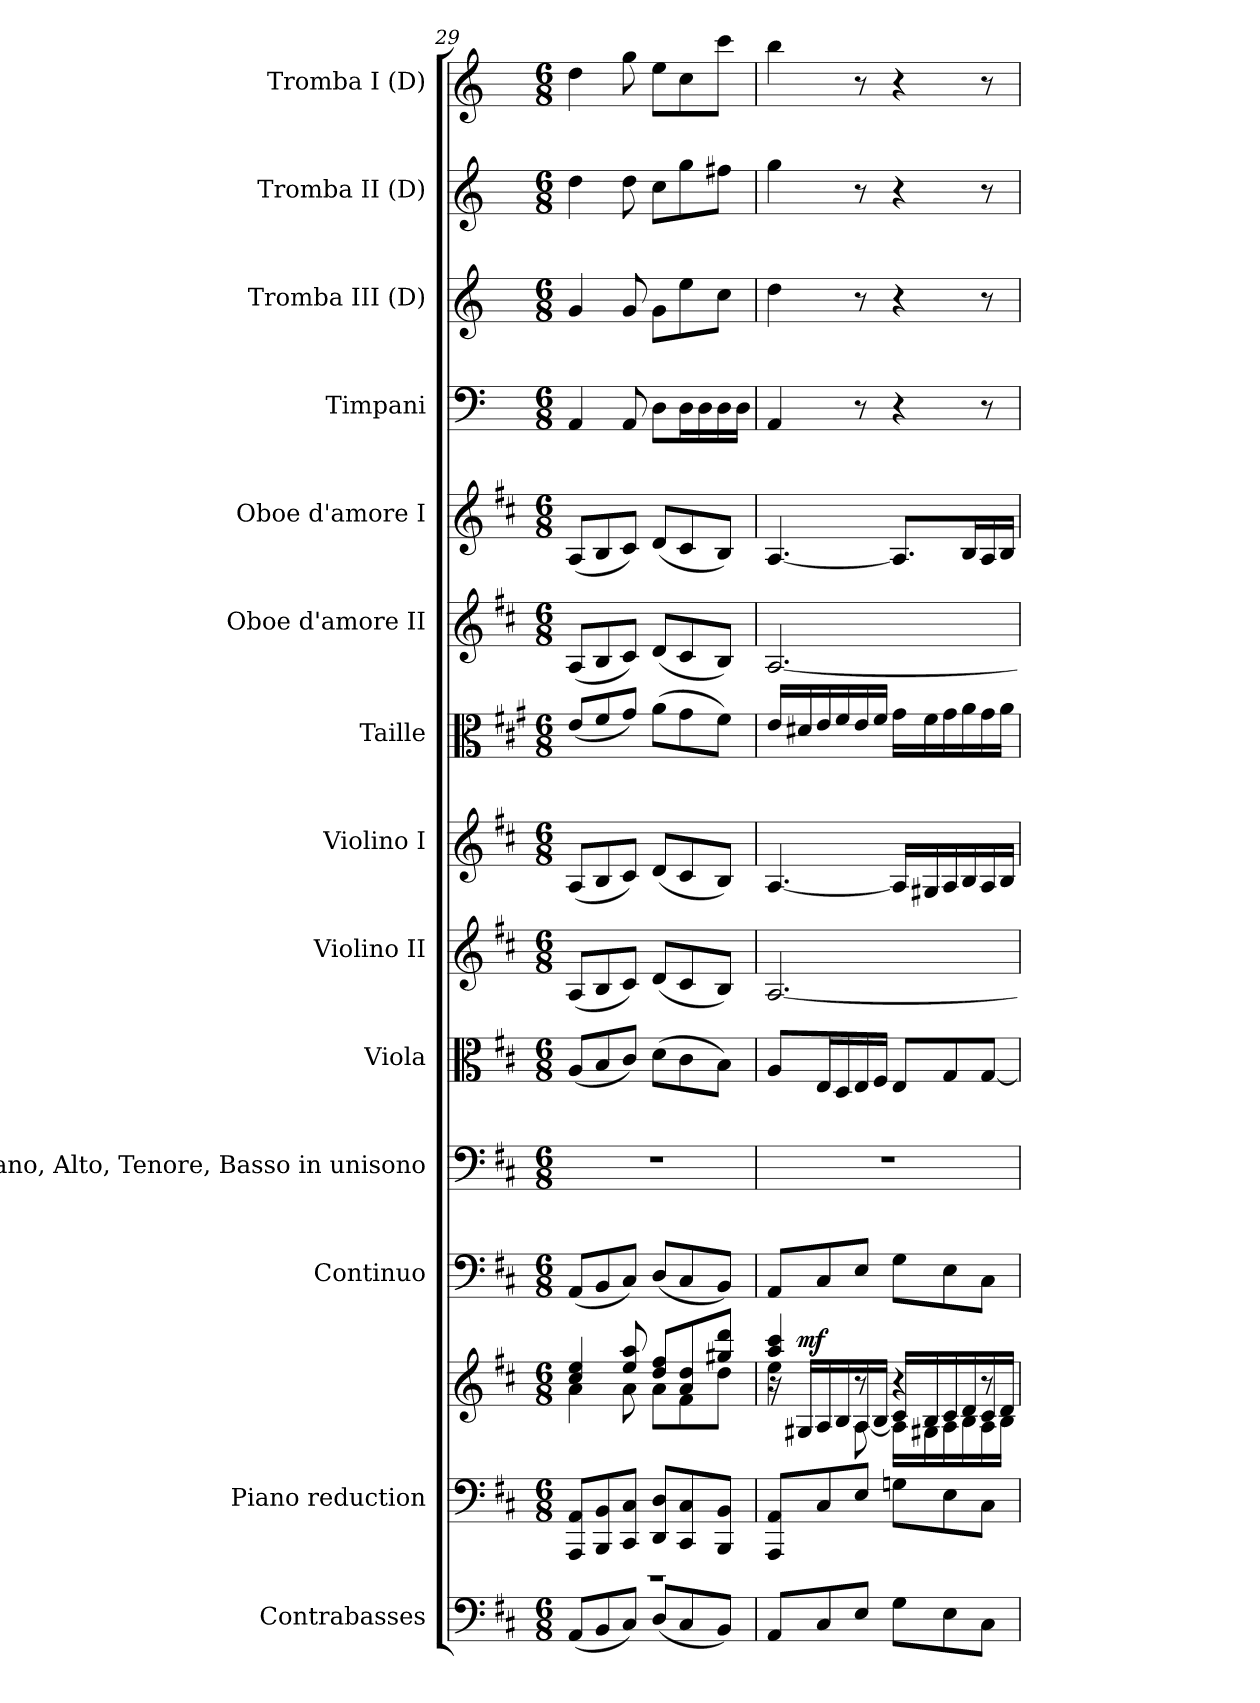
**kern	**kern	**kern	**dynam	**kern	**kern	**kern	**kern	**kern	**kern	**kern	**kern	**kern	**kern	**kern	**kern
*part14	*part13	*part13	*part13	*part12	*part11	*part10	*part9	*part8	*part7	*part6	*part5	*part4	*part3	*part2	*part1
*staff15	*staff14	*staff13	*staff13/14	*staff12	*staff11	*staff10	*staff9	*staff8	*staff7	*staff6	*staff5	*staff4	*staff3	*staff2	*staff1
*I"Contrabasses	*I"Piano reduction	*	*	*I"Continuo	*I"Soprano, Alto, Tenore, Basso in unisono	*I"Viola	*I"Violino II	*I"Violino I	*I"Taille	*I"Oboe d'amore II	*I"Oboe d'amore I	*I"Timpani	*I"Tromba III (D)	*I"Tromba II (D)	*I"Tromba I (D)
*I'Cbs.	*I'Pno	*	*	*	*	*	*	*	*	*I'Ob	*I'Ob	*I'Timp	*	*	*
*clefF4	*clefF4	*clefG2	*	*clefF4	*clefF4	*clefC3	*clefG2	*clefG2	*clefC3	*clefG2	*clefG2	*clefF4	*clefG2	*clefG2	*clefG2
*ITrd7c12	*	*	*	*	*	*	*	*	*ITrd4c7	*	*	*	*ITrd-1c-2	*ITrd-1c-2	*ITrd-1c-2
*k[f#c#]	*k[f#c#]	*k[f#c#]	*	*k[f#c#]	*k[f#c#]	*k[f#c#]	*k[f#c#]	*k[f#c#]	*k[f#c#]	*k[f#c#]	*k[f#c#]	*k[]	*k[f#c#]	*k[f#c#]	*k[f#c#]
*M6/8	*M6/8	*M6/8	*	*M6/8	*M6/8	*M6/8	*M6/8	*M6/8	*M6/8	*M6/8	*M6/8	*M6/8	*M6/8	*M6/8	*M6/8
=29	=29	=29	=29	=29	=29	=29	=29	=29	=29	=29	=29	=29	=29	=29	=29
*	*^	*^	*	*	*	*	*	*	*	*	*	*	*	*	*
(8AAA/L	8AAA/ 8AA/L	2.r	4cc#/ 4ee/	4a\	.	(8AA/L	2.r	(8A/L	(8A/L	(8A/L	(8A/L	(8A/L	(8A/L	4AA/	4a/	4ee\	4ee\
8BBB/	8BBB/ 8BB/	.	.	.	.	8BB/	.	8B/	8B/	8B/	8B/	8B/	8B/	.	.	.	.
8CC#/J)	8CC#/ 8C#/J	.	8ee/ 8aa/	8a\	.	8C#/J)	.	8c#/J)	8c#/J)	8c#/J)	8c#/J)	8c#/J)	8c#/J)	8AA/	8a/	8ee\	8aa\
(8DD/L	8DD/ 8D/L	.	8dd/ 8ff#/L	8a\L	.	(8D/L	.	(8d\L	(8d/L	(8d/L	(8d\L	(8d/L	(8d/L	8D\L	8a\L	8dd\L	8ff#\L
8CC#/	8CC#/ 8C#/	.	8a/ 8dd/	8f#\	.	8C#/	.	8c#\	8c#/	8c#/	8c#\	8c#/	8c#/	16D\L	8ff#\	8aa\	8dd\
.	.	.	.	.	.	.	.	.	.	.	.	.	.	16D\	.	.	.
8BBB/J)	8BBB/ 8BB/J	.	8gg#X/ 8ddd/J	8dd\J	.	8BB/J)	.	8B\J)	8B/J)	8B/J)	8B\J)	8B/J)	8B/J)	16D\	8dd\J	8gg#X\J	8ddd\J
.	.	.	.	.	.	.	.	.	.	.	.	.	.	16D\JJ	.	.	.
*	*v	*v	*	*	*	*	*	*	*	*	*	*	*	*	*	*	*
=30	=30	=30	=30	=30	=30	=30	=30	=30	=30	=30	=30	=30	=30	=30	=30	=30
*	*	*	*^	*	*	*	*	*	*	*	*	*	*	*	*	*
8AAA/L	8AAA/ 8AA/L	4aa/ 4ccc#/	4ee\	16r	.	8AA/L	2.r	8A/L	[2.A/	[4.A/	16A/LL	[2.A/	[4.A/	4AA/	4ee\	4aa\	4ccc#\
!	!	!	!	!	!LO:DY:a	!	!	!	!	!	!	!	!	!	!	!	!
.	.	.	.	16G#X/LL	mf	.	.	.	.	.	16G#X/	.	.	.	.	.	.
8CC#/	8C#/	.	.	16A/	.	8C#/	.	16E/L	.	.	16A/	.	.	.	.	.	.
.	.	.	.	16B/	.	.	.	16D/	.	.	16B/	.	.	.	.	.	.
8EE/J	8E/J	8r	[8A\	16A/	.	8E/J	.	16E/	.	.	16A/	.	.	8r	8r	8r	8r
.	.	.	.	16B/JJ	.	.	.	16F#/JJ	.	.	16B/JJ	.	.	.	.	.	.
8GG\L	8Gn\L	4r	16A\LL]	16c#/LL	.	8G\L	.	8E/L	.	16A/LL]	16c#\LL	.	8.A/L]	4r	4r	4r	4r
.	.	.	16G#X\	16B/	.	.	.	.	.	16G#X/	16B\	.	.	.	.	.	.
8EE\	8E\	.	16A\	16c#/	.	8E\	.	8G/	.	16A/	16c#\	.	.	.	.	.	.
.	.	.	16B\	16d/	.	.	.	.	.	16B/	16d\	.	16B/L	.	.	.	.
8CC#\J	8C#\J	8r	16A\	16c#/	.	8C#\J	.	[8G/J	.	16A/	16c#\	.	16A/	8r	8r	8r	8r
.	.	.	16B\JJ	16d/JJ	.	.	.	.	.	16B/JJ	16d\JJ	.	16B/JJ	.	.	.	.
*	*	*v	*v	*v	*	*	*	*	*	*	*	*	*	*	*	*	*
=	=	=	=	=	=	=	=	=	=	=	=	=	=	=	=
*-	*-	*-	*-	*-	*-	*-	*-	*-	*-	*-	*-	*-	*-	*-	*-
